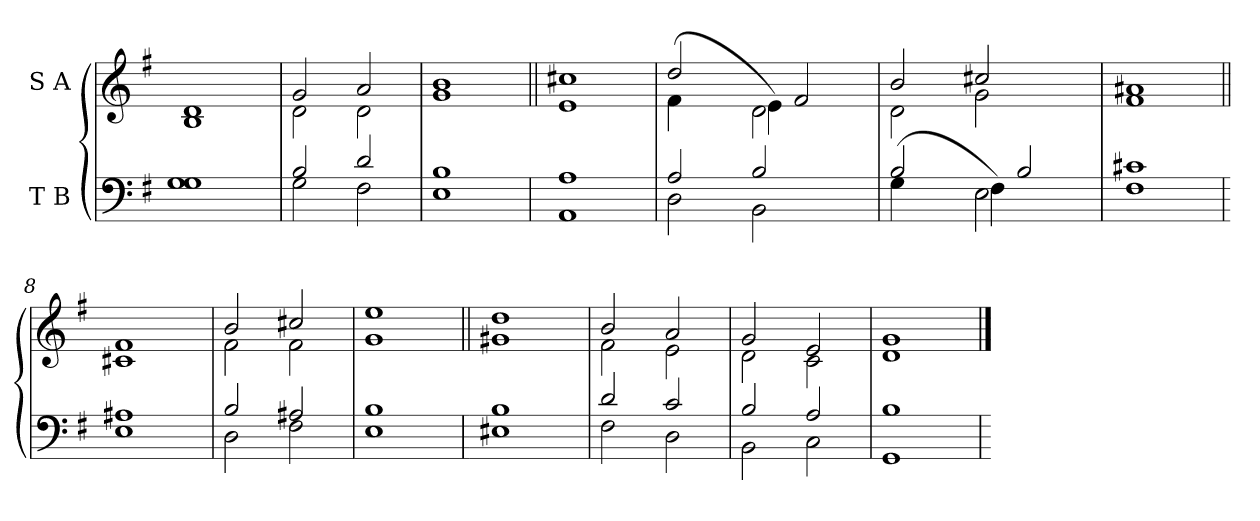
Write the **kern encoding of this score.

**kern	**kern
*part2	*part1
*staff2	*staff1
*I"T  B	*I"S  A
!!LO:PB:g=z
*stria5	*stria5
*clefF4	*clefG2
*k[f#]	*k[f#]
*G:	*G:
=1	=1
1G 1G	1d 1B
=2	=2
*^	*^
2B/	2G\	2g/	2d\
2d/	2F#\	2a/	2d\
*v	*v	*	*
*	*v	*v
=3	=3
1B 1E	1b 1g
=4	=4||
1A 1AA	1cc#X 1e
=5	=5
*^	*^
2A/	2D\	(<4f#\	2dd/
.	.	4ryy	.
2B/	2BB\	2d\	4e\)
.	.	.	2f#/
4ryy	4ryy	4ryy	.
=6	=6	=6	=6
(<4G\	2B/	2b/	2d\
4ryy	.	.	.
2E\	4F#\)	2cc#X/	2g\
.	2B/	.	.
4ryy	.	4ryy	4ryy
*v	*v	*	*
*	*v	*v
=7	=7
1c#X 1F#	1a#X 1f#
=8	=8||
1A#X 1E	1f# 1c#X
=9	=9
*^	*^
2B/	2D\	2b/	2f#\
2A#X/	2F#\	2cc#X/	2f#\
*v	*v	*	*
*	*v	*v
=10	=10
1B 1E	1ee 1g
=11	=11||
1B 1E#X	1dd 1g#X
=12	=12
*^	*^
2d/	2F#\	2b/	2f#\
2c/	2D\	2a/	2e\
=13	=13	=13	=13
2B/	2BB\	2g/	2d\
2A/	2C\	2e/	2c\
*v	*v	*	*
*	*v	*v
=14	=14
1B 1GG	1g 1d
=	==
*-	*-
